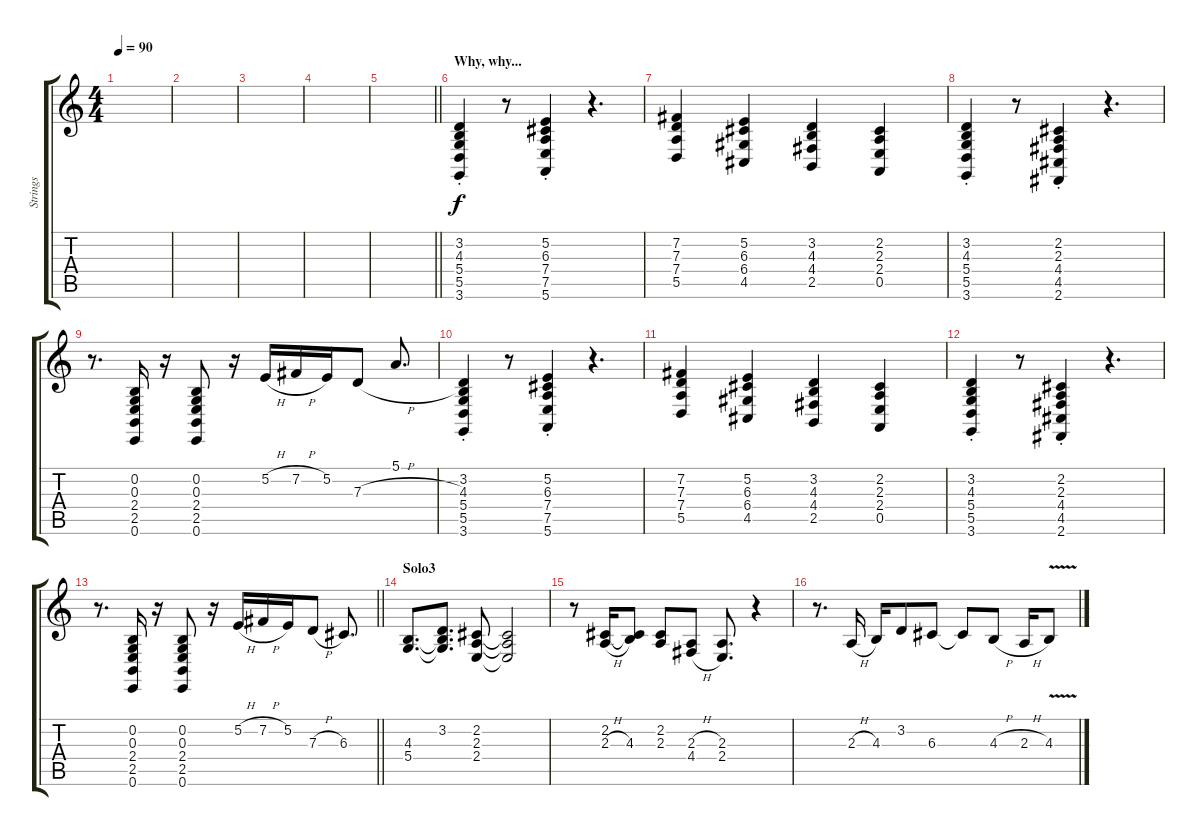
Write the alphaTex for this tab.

\track ("Strings" "Strings") {instrument synthvoice}
\staff {score tabs}
\tuning (E4 B3 G3 D3 A2 E2) {hide}
\ts (4 4)
\tempo 90
\clef g2
\ks c
|
|
|
|
\barLineRight lightlight
|
\section ("" "Why, why...")
(3.2 4.3 5.4 5.5 3.6{st}).4 r.8 (5.2 6.3 7.4 7.5 5.6{st}).4 r.4{d} |
(7.2 7.3 7.4 5.5).4 (5.2 6.3 6.4 4.5).4 (3.2 4.3 4.4 2.5).4 (2.2 2.3 2.4 0.5).4 |
(3.2 4.3 5.4 5.5 3.6{st}).4 r.8 (2.2 2.3 4.4 4.5 2.6{st}).4 r.4{d} |
r.8{d} (0.2 0.3 2.4 2.5 0.6).16 r.16 (0.2 0.3 2.4 2.5 0.6).8 r.16 5.2{h}.16 7.2{h}.16 5.2.16 7.3{h}.8 5.1.8{d} |
(3.2 4.3 5.4 5.5 3.6{st}).4 r.8 (5.2 6.3 7.4 7.5 5.6{st}).4 r.4{d} |
(7.2 7.3 7.4 5.5).4 (5.2 6.3 6.4 4.5).4 (3.2 4.3 4.4 2.5).4 (2.2 2.3 2.4 0.5).4 |
(3.2 4.3 5.4 5.5 3.6{st}).4 r.8 (2.2 2.3 4.4 4.5 2.6{st}).4 r.4{d} |
\barLineRight lightlight
r.8{d} (0.2 0.3 2.4 2.5 0.6).16 r.16 (0.2 0.3 2.4 2.5 0.6).8 r.16 5.2{h}.16 7.2{h}.16 5.2.16 7.3{h}.8 6.3.8{d} |
\section ("" "Solo3")
(4.3 5.4).8{d} (3.2 4.3{t} 5.4{t}).8{d} (2.2 2.3 2.4).8 (2.2{t} 2.3{t} 2.4{t}).2 |
r.8 (2.2 2.3{h}).16 (2.2{t} 4.3).8 (2.2 2.3).8 (2.3{h} 4.4{h}).8 (2.3 2.4).8{d} r.4 |
r.8{d} 2.3{h}.16 4.3.16 3.2.8 6.3.8 6.3{t}.8 4.3{h}.8 2.3{h}.16 4.3{v h}.8
